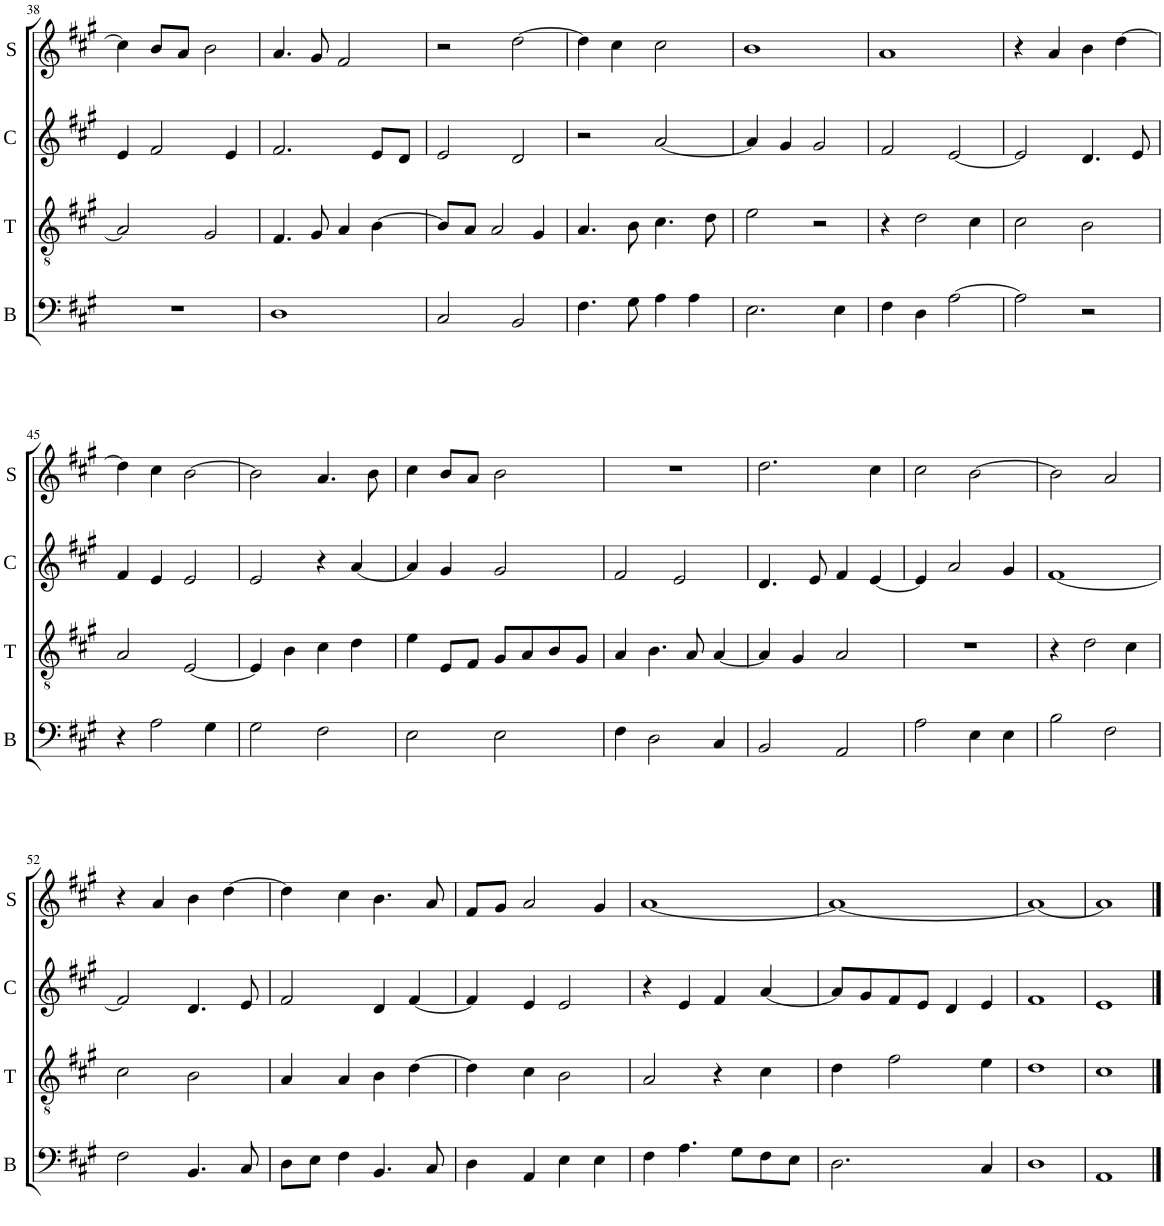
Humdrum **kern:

**kern	**kern	**kern	**kern
*part4	*part3	*part2	*part1
*staff4	*staff3	*staff2	*staff1
*I"Basso	*I"Tenore	*I"Contralto	*I"Soprano
*I'B	*I'T	*I'C	*I'S
!!LO:PB:g=z
*clefF4	*clefGv2	*clefG2	*clefG2
*	*	*Trd-7c-12	*Trd-7c-12
*k[f#c#g#]	*k[f#c#g#]	*k[f#c#g#]	*k[f#c#g#]
*M4/4	*M4/4	*M4/4	*M4/4
*met(c)	*met(c)	*met(c)	*met(c)
=38	=38	=38	=38
1r	2A/]	4e/	4cc#\]
.	.	2f#/	8b/L
.	.	.	8a/J
.	2G#/	.	2b\
.	.	4e/	.
=39	=39	=39	=39
1D	4.F#/	2.f#/	4.a/
.	8G#/	.	8g#/
.	4A/	.	2f#/
.	[4B\	8e/L	.
.	.	8d/J	.
=40	=40	=40	=40
2C#/	8B/L]	2e/	2r
.	8A/J	.	.
.	2A/	.	.
2BB/	.	2d/	[2dd\
.	4G#/	.	.
=41	=41	=41	=41
4.F#\	4.A/	2r	4dd\]
.	.	.	4cc#\
8G#\	8B\	.	.
4A\	4.c#\	[2a/	2cc#\
4A\	.	.	.
.	8d\	.	.
=42	=42	=42	=42
2.E\	2e\	4a/]	1b
.	.	4g#/	.
.	2r	2g#/	.
4E\	.	.	.
=43	=43	=43	=43
4F#\	4r	2f#/	1a
4D\	2d\	.	.
[2A\	.	[2e/	.
.	4c#\	.	.
=44	=44	=44	=44
2A\]	2c#\	2e/]	4r
.	.	.	4a/
2r	2B\	4.d/	4b\
.	.	.	[4dd\
.	.	8e/	.
!!LO:LB:g=z
=45	=45	=45	=45
4r	2A/	4f#/	4dd\]
2A\	.	4e/	4cc#\
.	[2E/	2e/	[2b\
4G#\	.	.	.
=46	=46	=46	=46
2G#\	4E/]	2e/	2b\]
.	4B\	.	.
2F#\	4c#\	4r	4.a/
.	4d\	[4a/	.
.	.	.	8b\
=47	=47	=47	=47
2E\	4e\	4a/]	4cc#\
.	8E/L	4g#/	8b/L
.	8F#/J	.	8a/J
2E\	8G#/L	2g#/	2b\
.	8A/	.	.
.	8B/	.	.
.	8G#/J	.	.
=48	=48	=48	=48
4F#\	4A/	2f#/	1r
2D\	4.B\	.	.
.	.	2e/	.
.	8A/	.	.
4C#/	[4A/	.	.
=49	=49	=49	=49
2BB/	4A/]	4.d/	2.dd\
.	4G#/	.	.
.	.	8e/	.
2AA/	2A/	4f#/	.
.	.	[4e/	4cc#\
=50	=50	=50	=50
2A\	1r	4e/]	2cc#\
.	.	2a/	.
4E\	.	.	[2b\
4E\	.	4g#/	.
=51	=51	=51	=51
2B\	4r	[1f#	2b\]
.	2d\	.	.
2F#\	.	.	2a/
.	4c#\	.	.
!!LO:LB:g=z
=52	=52	=52	=52
2F#\	2c#\	2f#/]	4r
.	.	.	4a/
4.BB/	2B\	4.d/	4b\
.	.	.	[4dd\
8C#/	.	8e/	.
=53	=53	=53	=53
8D\L	4A/	2f#/	4dd\]
8E\J	.	.	.
4F#\	4A/	.	4cc#\
4.BB/	4B\	4d/	4.b\
.	[4d\	[4f#/	.
8C#/	.	.	8a/
=54	=54	=54	=54
4D\	4d\]	4f#/]	8f#/L
.	.	.	8g#/J
4AA/	4c#\	4e/	2a/
4E\	2B\	2e/	.
4E\	.	.	4g#/
=55	=55	=55	=55
4F#\	2A/	4r	[1a
4.A\	.	4e/	.
.	4r	4f#/	.
8G#\L	.	.	.
8F#\	4c#\	[4a/	.
8E\J	.	.	.
=56	=56	=56	=56
2.D\	4d\	8a/L]	1a_
.	.	8g#/	.
.	2f#\	8f#/	.
.	.	8e/J	.
.	.	4d/	.
4C#/	4e\	4e/	.
=57	=57	=57	=57
1D	1d	1f#	1a_
=58	=58	=58	=58
1AA	1c#	1e	1a]
==	==	==	==
*-	*-	*-	*-
